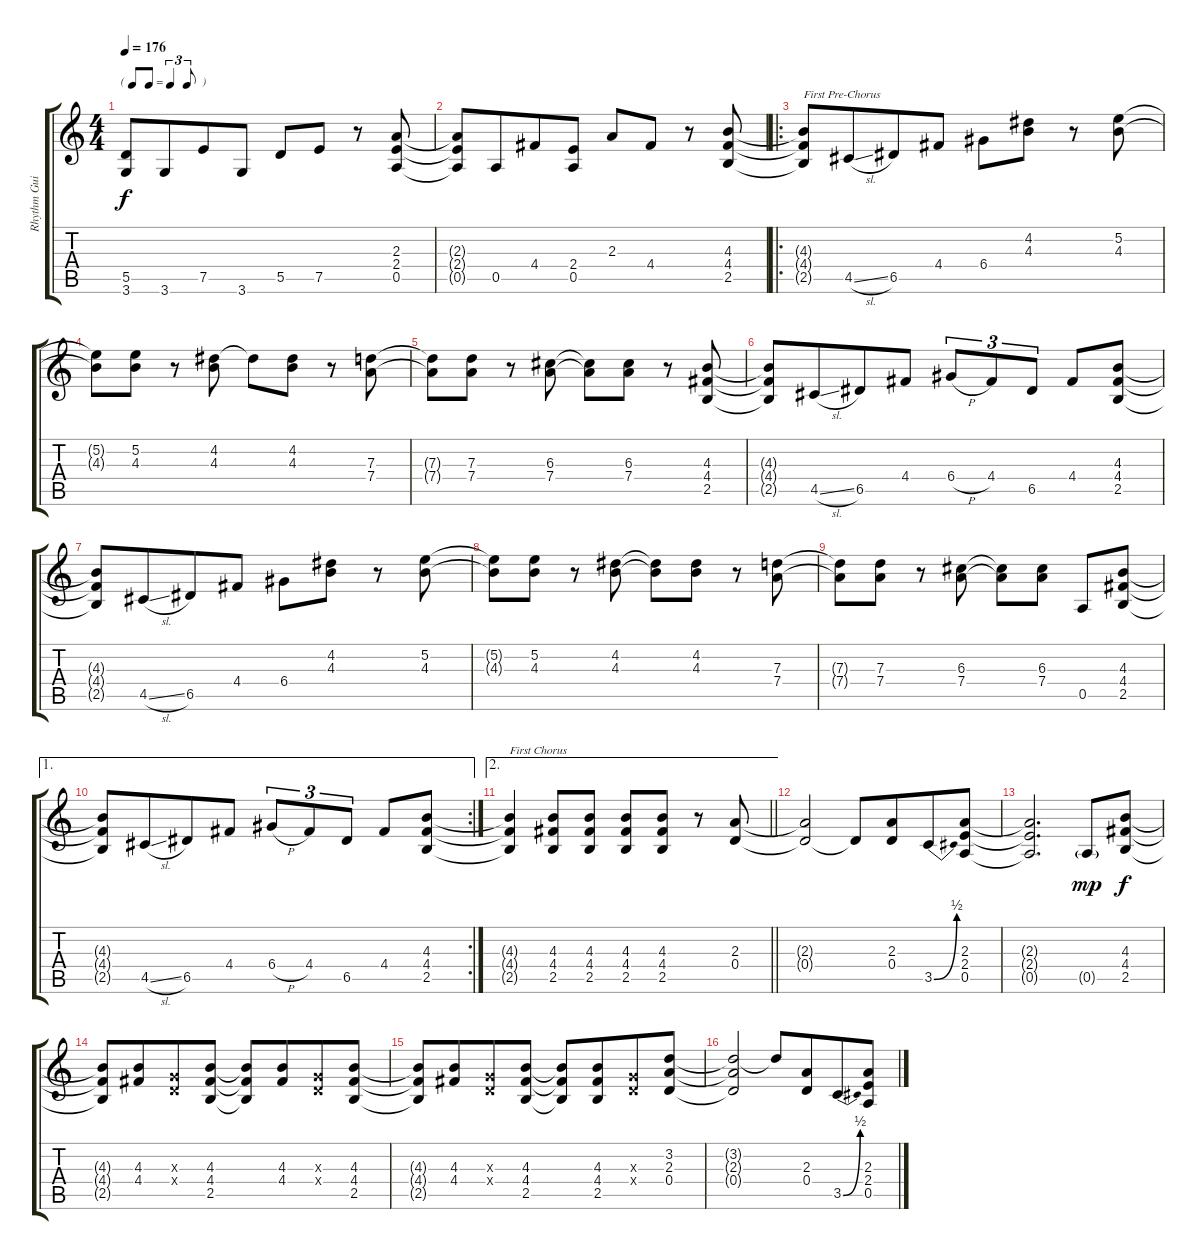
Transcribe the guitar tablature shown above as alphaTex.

\track ("Rhythm Guitar" "Rhythm Gui") {instrument overdrivenguitar}
\staff {score tabs}
\tuning (E4 B3 G3 D3 A2 E2) {hide}
\ts (4 4)
\tf triplet8th
\tempo 176
\clef g2
\ks c
(5.5{t} 3.6{t}).8{dy f} 3.6.8{beam merge} 7.5.8 3.6.8 5.5.8 7.5.8 r.8 (2.3 2.4 0.5).8 |
(2.3{t} 2.4{t} 0.5{t}).8 0.5.8{beam merge} 4.4.8 (2.4 0.5).8 2.3.8 4.4.8 r.8 (4.3 4.4 2.5).8 |
\ro
(4.3{t} 4.4{t} 2.5{t}).8{txt "First Pre-Chorus"} 4.5{sl}.8{beam merge} 6.5.8 4.4.8 6.4.8 (4.2 4.3).8 r.8 (5.2 4.3).8 |
(5.2{t} 4.3{t}).8 (5.2 4.3).8 r.8 (4.2 4.3).8 4.2{t}.8 (4.2 4.3).8 r.8 (7.3 7.4).8 |
(7.3{t} 7.4{t}).8 (7.3 7.4).8 r.8 (6.3 7.4).8 (6.3{t} 7.4{t}).8 (6.3 7.4).8 r.8 (4.3 4.4 2.5).8 |
(4.3{t} 4.4{t} 2.5{t}).8 4.5{sl}.8{beam merge} 6.5.8 4.4.8 6.4{h}.8{tu (3 2)} 4.4.8{tu (3 2)} 6.5.8{tu (3 2)} 4.4.8 (4.3 4.4 2.5).8 |
(4.3{t} 4.4{t} 2.5{t}).8 4.5{sl}.8{beam merge} 6.5.8 4.4.8 6.4.8 (4.2 4.3).8 r.8 (5.2 4.3).8 |
(5.2{t} 4.3{t}).8 (5.2 4.3).8 r.8 (4.2 4.3).8 (4.2{t} 4.3{t}).8 (4.2 4.3).8 r.8 (7.3 7.4).8 |
(7.3{t} 7.4{t}).8 (7.3 7.4).8 r.8 (6.3 7.4).8 (6.3{t} 7.4{t}).8 (6.3 7.4).8 0.5.8 (4.3 4.4 2.5).8 |
\ae 1
\rc 2
(4.3{t} 4.4{t} 2.5{t}).8 4.5{sl}.8{beam merge} 6.5.8 4.4.8 6.4{h}.8{tu (3 2)} 4.4.8{tu (3 2)} 6.5.8{tu (3 2)} 4.4.8 (4.3 4.4 2.5).8 |
\ae 2
\barLineRight lightlight
(4.3{t} 4.4{t} 2.5{t}).4{txt "First Chorus"} (4.3 4.4 2.5).8 (4.3 4.4 2.5).8 (4.3 4.4 2.5).8 (4.3 4.4 2.5).8 r.8 (2.3 0.4).8 |
(2.3{t} 0.4{t}).2 0.4{t}.8 (2.3 0.4).8{beam merge} 3.5{be (bend 0 0 60 2)}.8 (2.3 2.4 0.5).8 |
(2.3{t} 2.4{t} 0.5{t}).2{d} 0.5{g}.8{dy mp} (4.3 4.4 2.5).8{dy f} |
(4.3{t} 4.4{t} 2.5{t}).8 (4.3 4.4).8{beam merge} (0.3{x} 0.4{x}).8 (4.3 4.4 2.5).8 (4.3{t} 4.4{t} 2.5{t}).8 (4.3 4.4).8{beam merge} (0.3{x} 0.4{x}).8 (4.3 4.4 2.5).8 |
(4.3{t} 4.4{t} 2.5{t}).8 (4.3 4.4).8{beam merge} (0.3{x} 0.4{x}).8 (4.3 4.4 2.5).8 (4.3{t} 4.4{t} 2.5{t}).8 (4.3 4.4 2.5).8{beam merge} (0.3{x} 0.4{x}).8 (3.2 2.3 0.4).8 |
(3.2{t} 2.3{t} 0.4{t}).2 3.2{t}.8 (2.3 0.4).8{beam merge} 3.5{be (bend 0 0 60 2)}.8 (2.3 2.4 0.5).8
